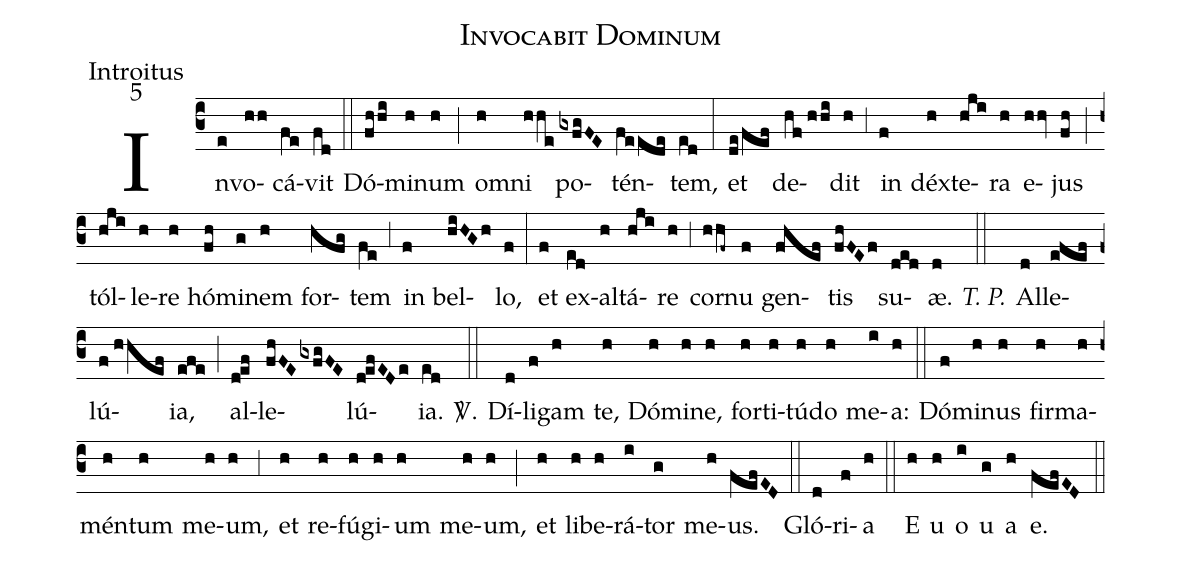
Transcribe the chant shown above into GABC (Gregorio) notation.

name:Invocabit Dominum;
office-part:Introitus;
mode:5;
%%
(c3) In(e)vo(hh)cá(fe)vit(fd) (::) Dó(fhhi)mi(h)num(h) (;) o(h)mni(hhe) po(gxfgFE)tén(feede)tem,(ed) (:) et(de/fef) de(hf//hhi)dit(h) (;3) in(f) déx(h)te(hji)ra(h) e(hhv)jus(fh) (;) tól(hji)le(h)re(h) hó(fh)mi(g)nem(h) for(hfg)tem(fe) (;3) in(f) bel(hiHGh)lo,(f) (:) et(f) ex(ed)al(h)tá(hji)re(h) (;3) cor(hhf~)nu(f) gen(fhef)tis(fhFEf) su(ded)æ.(d) <i>T. P.</i>(::) Al(d)le(efef)lú(f//hhef)ia,(efe) (;) al(d!ef)le(fhFE/gxfgFE)lú(d!efEDe)ia.(ed) <sp>V/</sp>.(::) Dí(d)li(f)gam(h) te,(h) Dó(h)mi(h)ne,(h) for(h)ti(h)tú(h)do(h) me(i)a:(h) (::) Dó(f)mi(h)nus(h) fir(h)ma(h)mén(h)tum(h) me(h)um,(h) (;3) et(h) re(h)fú(h)gi(h)um(h) me(h)um,(h) (;) et(h) li(h)be(h)rá(i)tor(g) me(h)us.(fefED) (::) Gló(d)ri(f)a(h) (::) E(h) u(h) o(i) u(g) a(h) e.(fefED) (::)
